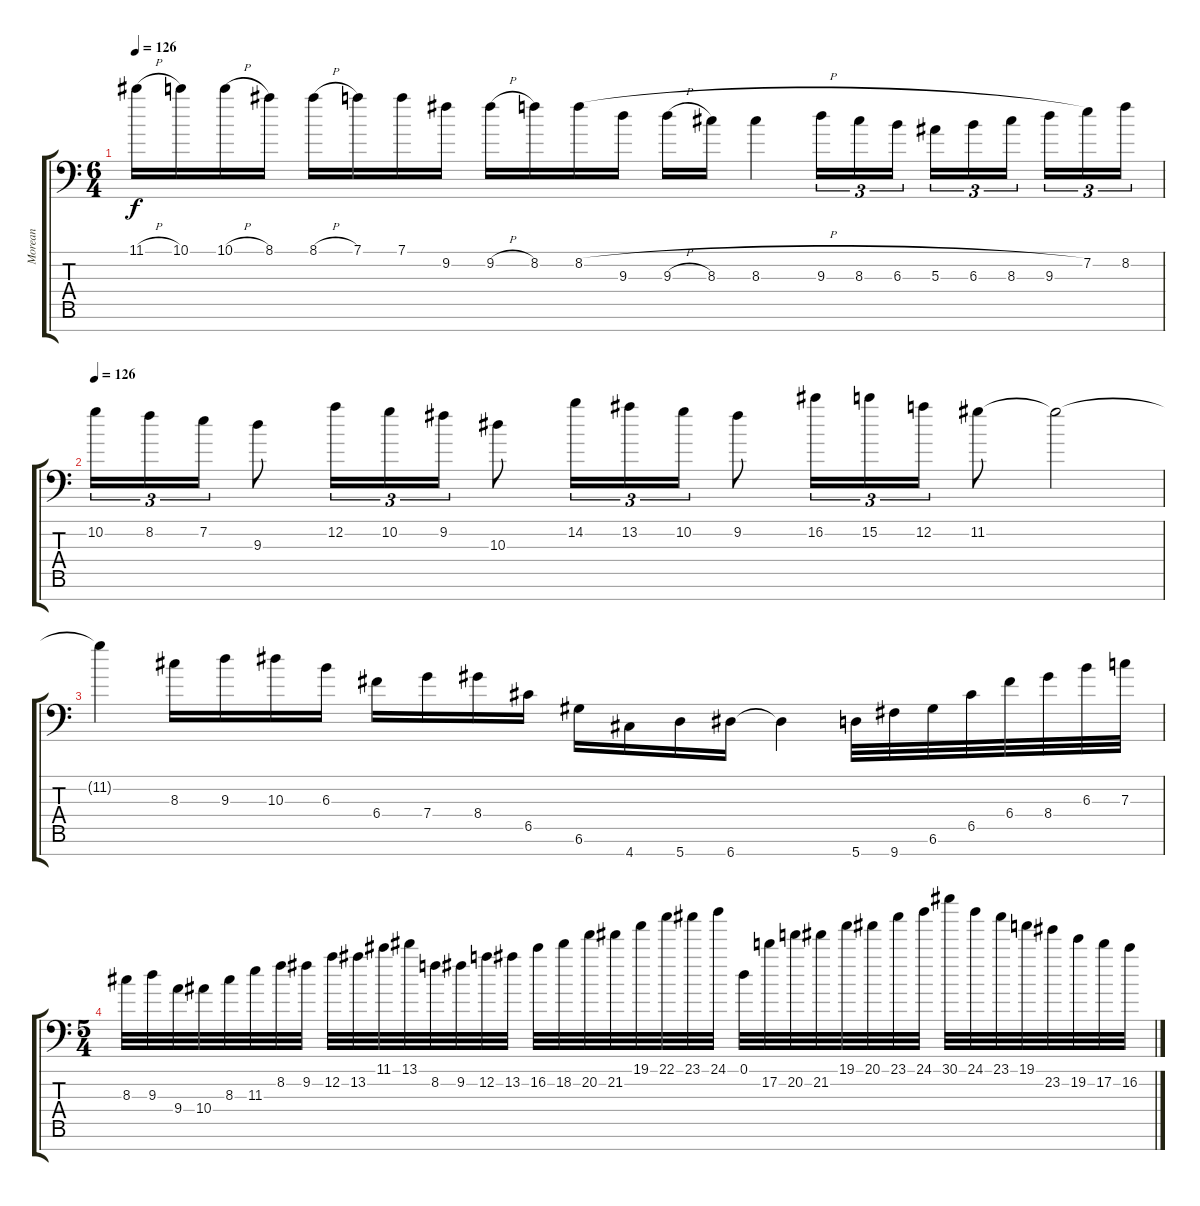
\track ("Morean" "Morean") {instrument distortionguitar}
\staff {score tabs}
\tuning (D4 A3 F3 C3 G2 D2 A1) {hide}
\ts (6 4)
\tempo 126
\clef f4
\ks c
11.1{h}.16{dy f} 10.1.16 10.1{h}.16 8.1.16 8.1{h}.16 7.1.16 7.1.16 9.2.16 9.2{h}.16 8.2.16 8.2{h}.16 9.3.16 9.3{h}.16 8.3.16 8.3.4 9.3.16{tu (3 2)} 8.3.16{tu (3 2)} 6.3.16{tu (3 2) beam splitsecondary} 5.3.16{tu (3 2)} 6.3.16{tu (3 2)} 8.3.16{tu (3 2) beam splitsecondary} 9.3.16{tu (3 2)} 7.2.16{tu (3 2)} 8.2.16{tu (3 2)} |
\tempo 126
10.2.16{tu (3 2)} 8.2.16{tu (3 2)} 7.2.16{tu (3 2)} 9.3.8 12.2.16{tu (3 2)} 10.2.16{tu (3 2)} 9.2.16{tu (3 2)} 10.3.8 14.2.16{tu (3 2)} 13.2.16{tu (3 2)} 10.2.16{tu (3 2)} 9.2.8 16.2.16{tu (3 2)} 15.2.16{tu (3 2)} 12.2.16{tu (3 2)} 11.2.8 11.2{t}.2 |
11.2{t}.4 8.3.16 9.3.16 10.3.16 6.3.16 6.4.16 7.4.16 8.4.16 6.5.16 6.6.16 4.7.16 5.7.16 6.7.16 6.7{t}.4 5.7.32 9.7.32 6.6.32 6.5.32 6.4.32 8.4.32 6.3.32 7.3.32 |
\ts (5 4)
8.3.32 9.3.32 9.4.32 10.4.32 8.3.32 11.3.32 8.2.32 9.2.32 12.2.32 13.2.32 11.1.32 13.1.32 8.2.32 9.2.32 12.2.32 13.2.32 16.2.32 18.2.32 20.2.32 21.2.32 19.1.32 22.1.32 23.1.32 24.1.32 0.1.32 17.2.32 20.2.32 21.2.32 19.1.32 20.1.32 23.1.32 24.1.32 30.1.32 24.1.32 23.1.32 19.1.32 23.2.32 19.2.32 17.2.32 16.2.32
